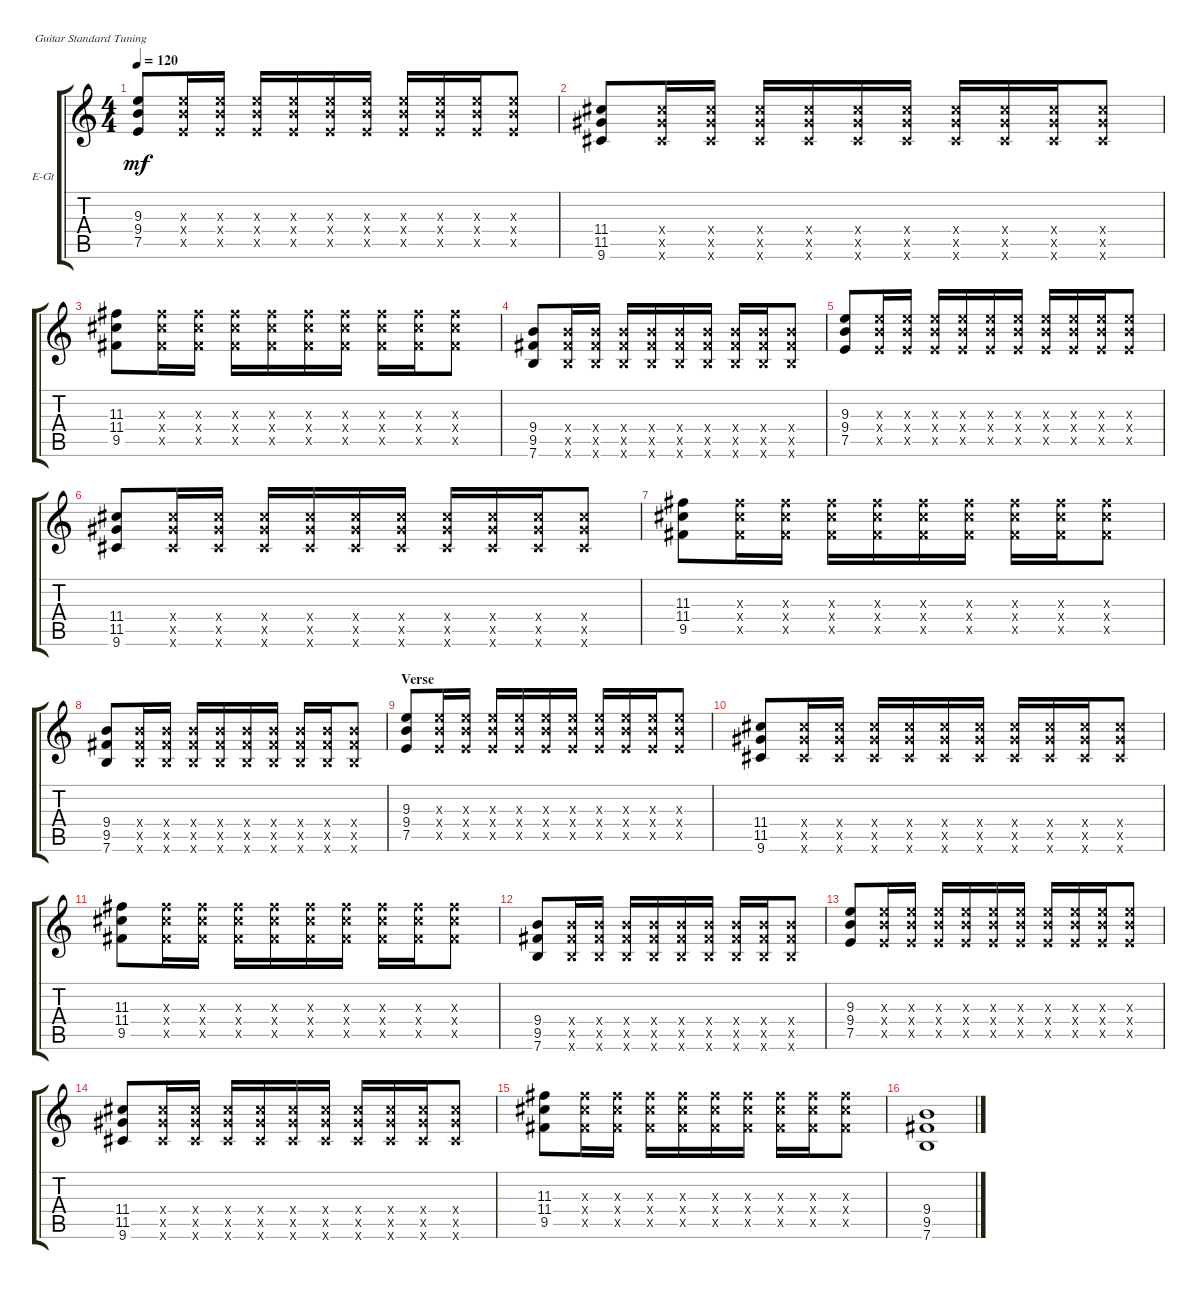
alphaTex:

\defaultSystemsLayout 4
\bracketExtendMode groupsimilarinstruments
\firstSystemTrackNameOrientation horizontal
\otherSystemsTrackNameOrientation horizontal
\track ("Guitar" "E-Gt") {instrument distortionguitar}
\staff {score tabs}
\tuning (E4 B3 G3 D3 A2 E2)
\ts (4 4)
\tempo 120
\clef g2
\scale
0.487395
\ks c
(9.4 9.3 7.5).8{dy mf instrument distortionguitar} (9.4{x} 9.3{x} 7.5{x}).16 (9.4{x} 9.3{x} 7.5{x}).16 (9.4{x} 9.3{x} 7.5{x}).16 (9.4{x} 9.3{x} 7.5{x}).16 (9.4{x} 9.3{x} 7.5{x}).16 (9.4{x} 9.3{x} 7.5{x}).16 (9.4{x} 9.3{x} 7.5{x}).16 (9.4{x} 9.3{x} 7.5{x}).16 (9.4{x} 9.3{x} 7.5{x}).16 (9.4{x} 9.3{x} 7.5{x}).8 |
\scale
0.256303 (9.6 11.5 11.4).8 (9.6{x} 11.5{x} 11.4{x}).16 (9.6{x} 11.5{x} 11.4{x}).16 (9.6{x} 11.5{x} 11.4{x}).16 (9.6{x} 11.5{x} 11.4{x}).16 (9.6{x} 11.5{x} 11.4{x}).16 (9.6{x} 11.5{x} 11.4{x}).16 (9.6{x} 11.5{x} 11.4{x}).16 (9.6{x} 11.5{x} 11.4{x}).16 (9.6{x} 11.5{x} 11.4{x}).16 (9.6{x} 11.5{x} 11.4{x}).8 |
\scale
0.256303 (9.5 11.4 11.3).8 (9.5{x} 11.4{x} 11.3{x}).16 (9.5{x} 11.4{x} 11.3{x}).16 (9.5{x} 11.4{x} 11.3{x}).16 (9.5{x} 11.4{x} 11.3{x}).16 (9.5{x} 11.4{x} 11.3{x}).16 (9.5{x} 11.4{x} 11.3{x}).16 (9.5{x} 11.4{x} 11.3{x}).16 (9.5{x} 11.4{x} 11.3{x}).16 (9.5{x} 11.4{x} 11.3{x}).8 |
\scale
0.333333 (7.6 9.5 9.4).8 (7.6{x} 9.5{x} 9.4{x}).16 (7.6{x} 9.5{x} 9.4{x}).16 (7.6{x} 9.5{x} 9.4{x}).16 (7.6{x} 9.5{x} 9.4{x}).16 (7.6{x} 9.5{x} 9.4{x}).16 (7.6{x} 9.5{x} 9.4{x}).16 (7.6{x} 9.5{x} 9.4{x}).16 (7.6{x} 9.5{x} 9.4{x}).16 (7.6{x} 9.5{x} 9.4{x}).8 |
\scale
0.333333 (9.4 9.3 7.5).8 (9.4{x} 9.3{x} 7.5{x}).16 (9.4{x} 9.3{x} 7.5{x}).16 (9.4{x} 9.3{x} 7.5{x}).16 (9.4{x} 9.3{x} 7.5{x}).16 (9.4{x} 9.3{x} 7.5{x}).16 (9.4{x} 9.3{x} 7.5{x}).16 (9.4{x} 9.3{x} 7.5{x}).16 (9.4{x} 9.3{x} 7.5{x}).16 (9.4{x} 9.3{x} 7.5{x}).16 (9.4{x} 9.3{x} 7.5{x}).8 |
\scale
0.333333 (9.6 11.5 11.4).8 (9.6{x} 11.5{x} 11.4{x}).16 (9.6{x} 11.5{x} 11.4{x}).16 (9.6{x} 11.5{x} 11.4{x}).16 (9.6{x} 11.5{x} 11.4{x}).16 (9.6{x} 11.5{x} 11.4{x}).16 (9.6{x} 11.5{x} 11.4{x}).16 (9.6{x} 11.5{x} 11.4{x}).16 (9.6{x} 11.5{x} 11.4{x}).16 (9.6{x} 11.5{x} 11.4{x}).16 (9.6{x} 11.5{x} 11.4{x}).8 |
(9.5 11.4 11.3).8 (9.5{x} 11.4{x} 11.3{x}).16 (9.5{x} 11.4{x} 11.3{x}).16 (9.5{x} 11.4{x} 11.3{x}).16 (9.5{x} 11.4{x} 11.3{x}).16 (9.5{x} 11.4{x} 11.3{x}).16 (9.5{x} 11.4{x} 11.3{x}).16 (9.5{x} 11.4{x} 11.3{x}).16 (9.5{x} 11.4{x} 11.3{x}).16 (9.5{x} 11.4{x} 11.3{x}).8 |
(7.6 9.5 9.4).8 (7.6{x} 9.5{x} 9.4{x}).16 (7.6{x} 9.5{x} 9.4{x}).16 (7.6{x} 9.5{x} 9.4{x}).16 (7.6{x} 9.5{x} 9.4{x}).16 (7.6{x} 9.5{x} 9.4{x}).16 (7.6{x} 9.5{x} 9.4{x}).16 (7.6{x} 9.5{x} 9.4{x}).16 (7.6{x} 9.5{x} 9.4{x}).16 (7.6{x} 9.5{x} 9.4{x}).8 |
\section ("" "Verse")
(9.4 9.3 7.5).8 (9.4{x} 9.3{x} 7.5{x}).16 (9.4{x} 9.3{x} 7.5{x}).16 (9.4{x} 9.3{x} 7.5{x}).16 (9.4{x} 9.3{x} 7.5{x}).16 (9.4{x} 9.3{x} 7.5{x}).16 (9.4{x} 9.3{x} 7.5{x}).16 (9.4{x} 9.3{x} 7.5{x}).16 (9.4{x} 9.3{x} 7.5{x}).16 (9.4{x} 9.3{x} 7.5{x}).16 (9.4{x} 9.3{x} 7.5{x}).8 |
(9.6 11.5 11.4).8 (9.6{x} 11.5{x} 11.4{x}).16 (9.6{x} 11.5{x} 11.4{x}).16 (9.6{x} 11.5{x} 11.4{x}).16 (9.6{x} 11.5{x} 11.4{x}).16 (9.6{x} 11.5{x} 11.4{x}).16 (9.6{x} 11.5{x} 11.4{x}).16 (9.6{x} 11.5{x} 11.4{x}).16 (9.6{x} 11.5{x} 11.4{x}).16 (9.6{x} 11.5{x} 11.4{x}).16 (9.6{x} 11.5{x} 11.4{x}).8 |
(9.5 11.4 11.3).8 (9.5{x} 11.4{x} 11.3{x}).16 (9.5{x} 11.4{x} 11.3{x}).16 (9.5{x} 11.4{x} 11.3{x}).16 (9.5{x} 11.4{x} 11.3{x}).16 (9.5{x} 11.4{x} 11.3{x}).16 (9.5{x} 11.4{x} 11.3{x}).16 (9.5{x} 11.4{x} 11.3{x}).16 (9.5{x} 11.4{x} 11.3{x}).16 (9.5{x} 11.4{x} 11.3{x}).8 |
(7.6 9.5 9.4).8 (7.6{x} 9.5{x} 9.4{x}).16 (7.6{x} 9.5{x} 9.4{x}).16 (7.6{x} 9.5{x} 9.4{x}).16 (7.6{x} 9.5{x} 9.4{x}).16 (7.6{x} 9.5{x} 9.4{x}).16 (7.6{x} 9.5{x} 9.4{x}).16 (7.6{x} 9.5{x} 9.4{x}).16 (7.6{x} 9.5{x} 9.4{x}).16 (7.6{x} 9.5{x} 9.4{x}).8 |
(9.4 9.3 7.5).8 (9.4{x} 9.3{x} 7.5{x}).16 (9.4{x} 9.3{x} 7.5{x}).16 (9.4{x} 9.3{x} 7.5{x}).16 (9.4{x} 9.3{x} 7.5{x}).16 (9.4{x} 9.3{x} 7.5{x}).16 (9.4{x} 9.3{x} 7.5{x}).16 (9.4{x} 9.3{x} 7.5{x}).16 (9.4{x} 9.3{x} 7.5{x}).16 (9.4{x} 9.3{x} 7.5{x}).16 (9.4{x} 9.3{x} 7.5{x}).8 |
(9.6 11.5 11.4).8 (9.6{x} 11.5{x} 11.4{x}).16 (9.6{x} 11.5{x} 11.4{x}).16 (9.6{x} 11.5{x} 11.4{x}).16 (9.6{x} 11.5{x} 11.4{x}).16 (9.6{x} 11.5{x} 11.4{x}).16 (9.6{x} 11.5{x} 11.4{x}).16 (9.6{x} 11.5{x} 11.4{x}).16 (9.6{x} 11.5{x} 11.4{x}).16 (9.6{x} 11.5{x} 11.4{x}).16 (9.6{x} 11.5{x} 11.4{x}).8 |
(9.5 11.4 11.3).8 (9.5{x} 11.4{x} 11.3{x}).16 (9.5{x} 11.4{x} 11.3{x}).16 (9.5{x} 11.4{x} 11.3{x}).16 (9.5{x} 11.4{x} 11.3{x}).16 (9.5{x} 11.4{x} 11.3{x}).16 (9.5{x} 11.4{x} 11.3{x}).16 (9.5{x} 11.4{x} 11.3{x}).16 (9.5{x} 11.4{x} 11.3{x}).16 (9.5{x} 11.4{x} 11.3{x}).8 |
(7.6 9.5 9.4).1
